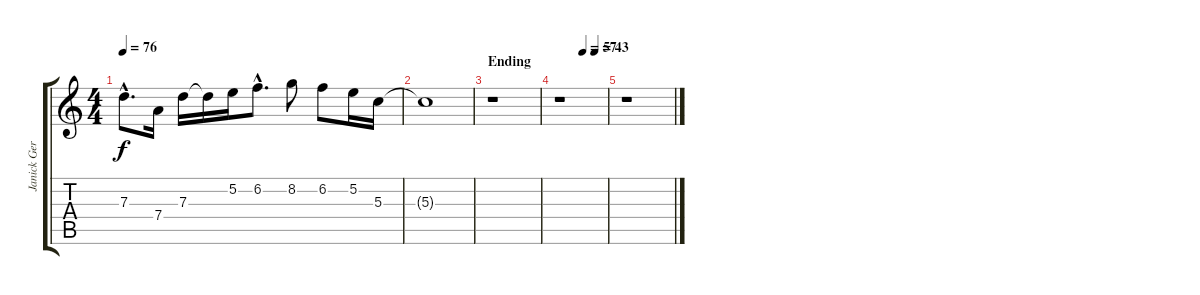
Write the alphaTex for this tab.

\track ("Janick Gers" "Janick Ger") {instrument overdrivenguitar}
\staff {score tabs}
\tuning (E4 B3 G3 D3 A2 E2) {hide}
\ts (4 4)
\tempo 76
\clef g2
\ks c
7.3{hac t}.8{d dy f} 7.4.16 7.3.16 7.3{t}.16 5.2.16 6.2{hac}.8{d} 8.2.8 6.2.8 5.2.16 5.3.16 |
5.3{t}.1 |
\section ("" "Ending")
r.1 |
\tempo (57 0.5)
\tempo (43 0.75)
r.1 |
r.1
